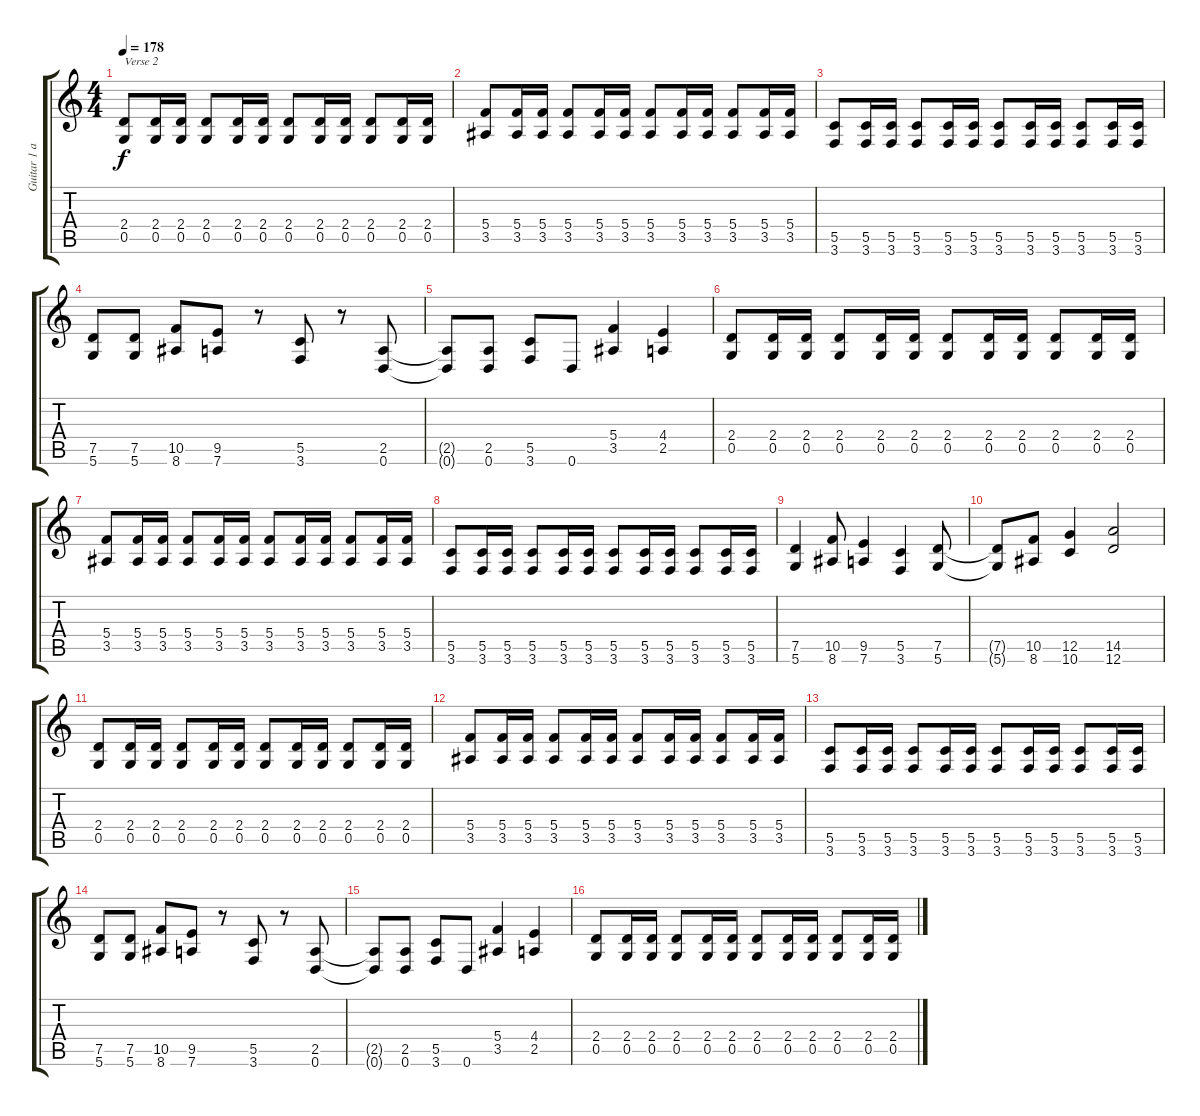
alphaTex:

\track ("Guitar 1 and 2" "Guitar 1 a") {instrument distortionguitar}
\staff {score tabs}
\tuning (D4 A3 F3 C3 G2 D2) {hide}
\ts (4 4)
\tempo 178
\clef g2
\ks c
(2.4 0.5).8{txt "Verse 2" dy f} (2.4 0.5).16 (2.4 0.5).16 (2.4 0.5).8 (2.4 0.5).16 (2.4 0.5).16 (2.4 0.5).8 (2.4 0.5).16 (2.4 0.5).16 (2.4 0.5).8 (2.4 0.5).16 (2.4 0.5).16 |
(5.4 3.5).8 (5.4 3.5).16 (5.4 3.5).16 (5.4 3.5).8 (5.4 3.5).16 (5.4 3.5).16 (5.4 3.5).8 (5.4 3.5).16 (5.4 3.5).16 (5.4 3.5).8 (5.4 3.5).16 (5.4 3.5).16 |
(5.5 3.6).8 (5.5 3.6).16 (5.5 3.6).16 (5.5 3.6).8 (5.5 3.6).16 (5.5 3.6).16 (5.5 3.6).8 (5.5 3.6).16 (5.5 3.6).16 (5.5 3.6).8 (5.5 3.6).16 (5.5 3.6).16 |
(7.5 5.6).8 (7.5 5.6).8 (10.5 8.6).8 (9.5 7.6).8 r.8 (5.5 3.6).8 r.8 (2.5 0.6).8 |
(2.5{t} 0.6{t}).8 (2.5 0.6).8 (5.5 3.6).8 0.6.8 (5.4 3.5).4 (4.4 2.5).4 |
(2.4 0.5).8 (2.4 0.5).16 (2.4 0.5).16 (2.4 0.5).8 (2.4 0.5).16 (2.4 0.5).16 (2.4 0.5).8 (2.4 0.5).16 (2.4 0.5).16 (2.4 0.5).8 (2.4 0.5).16 (2.4 0.5).16 |
(5.4 3.5).8 (5.4 3.5).16 (5.4 3.5).16 (5.4 3.5).8 (5.4 3.5).16 (5.4 3.5).16 (5.4 3.5).8 (5.4 3.5).16 (5.4 3.5).16 (5.4 3.5).8 (5.4 3.5).16 (5.4 3.5).16 |
(5.5 3.6).8 (5.5 3.6).16 (5.5 3.6).16 (5.5 3.6).8 (5.5 3.6).16 (5.5 3.6).16 (5.5 3.6).8 (5.5 3.6).16 (5.5 3.6).16 (5.5 3.6).8 (5.5 3.6).16 (5.5 3.6).16 |
(7.5 5.6).4 (10.5 8.6).8 (9.5 7.6).4 (5.5 3.6).4 (7.5 5.6).8 |
(7.5{t} 5.6{t}).8 (10.5 8.6).8 (12.5 10.6).4 (14.5 12.6).2 |
(2.4 0.5).8 (2.4 0.5).16 (2.4 0.5).16 (2.4 0.5).8 (2.4 0.5).16 (2.4 0.5).16 (2.4 0.5).8 (2.4 0.5).16 (2.4 0.5).16 (2.4 0.5).8 (2.4 0.5).16 (2.4 0.5).16 |
(5.4 3.5).8 (5.4 3.5).16 (5.4 3.5).16 (5.4 3.5).8 (5.4 3.5).16 (5.4 3.5).16 (5.4 3.5).8 (5.4 3.5).16 (5.4 3.5).16 (5.4 3.5).8 (5.4 3.5).16 (5.4 3.5).16 |
(5.5 3.6).8 (5.5 3.6).16 (5.5 3.6).16 (5.5 3.6).8 (5.5 3.6).16 (5.5 3.6).16 (5.5 3.6).8 (5.5 3.6).16 (5.5 3.6).16 (5.5 3.6).8 (5.5 3.6).16 (5.5 3.6).16 |
(7.5 5.6).8 (7.5 5.6).8 (10.5 8.6).8 (9.5 7.6).8 r.8 (5.5 3.6).8 r.8 (2.5 0.6).8 |
(2.5{t} 0.6{t}).8 (2.5 0.6).8 (5.5 3.6).8 0.6.8 (5.4 3.5).4 (4.4 2.5).4 |
(2.4 0.5).8 (2.4 0.5).16 (2.4 0.5).16 (2.4 0.5).8 (2.4 0.5).16 (2.4 0.5).16 (2.4 0.5).8 (2.4 0.5).16 (2.4 0.5).16 (2.4 0.5).8 (2.4 0.5).16 (2.4 0.5).16
